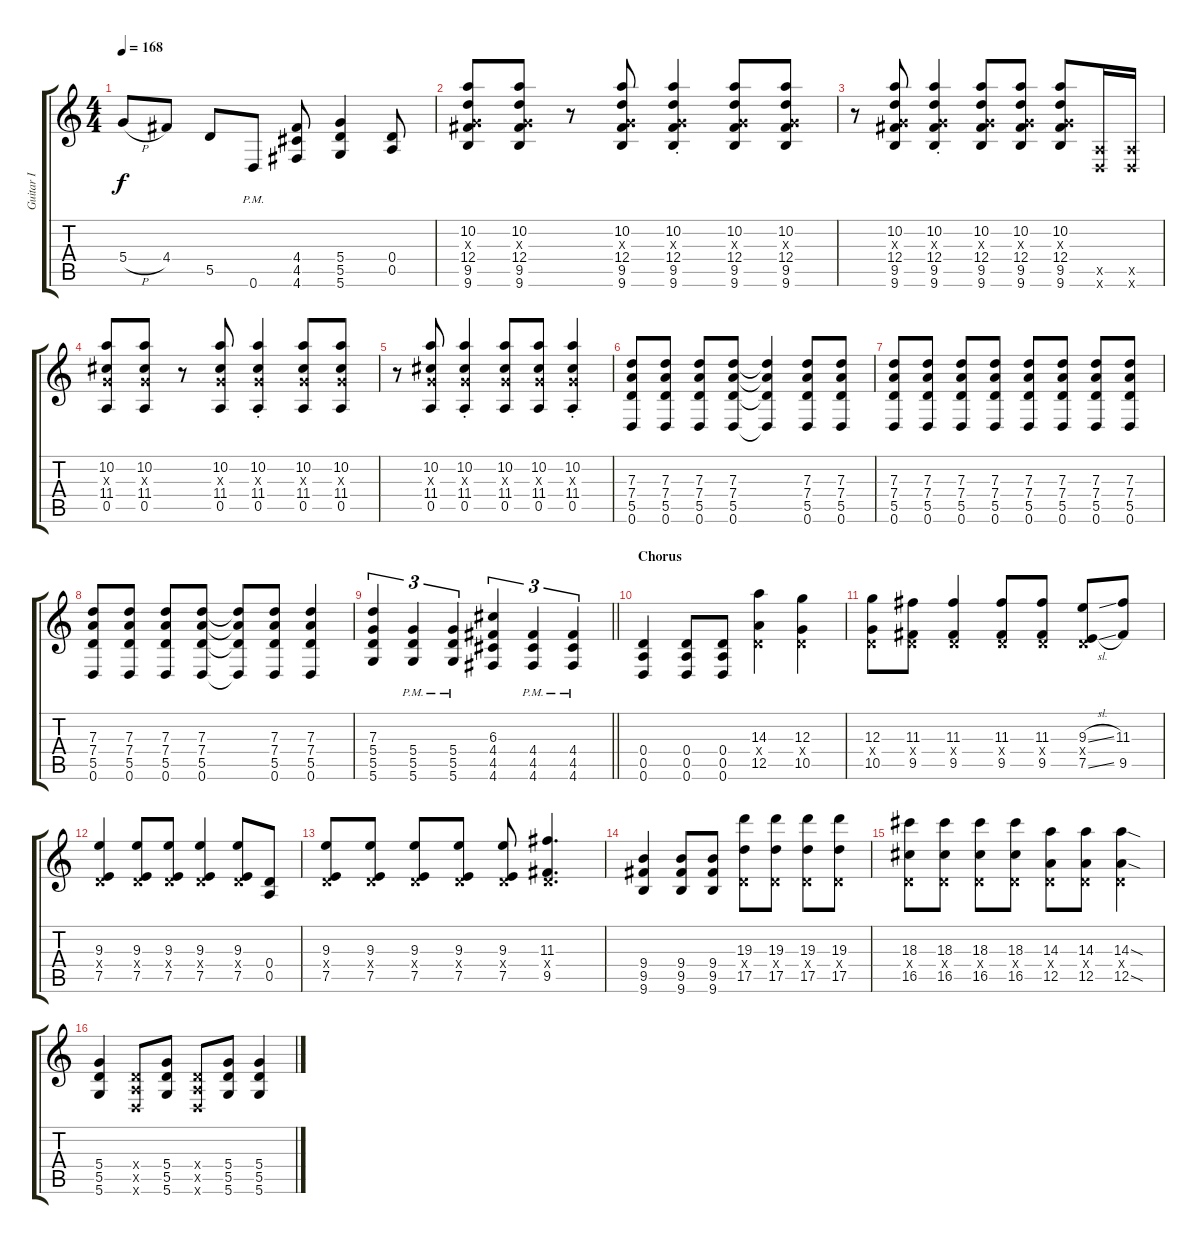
\track ("Guitar I" "Guitar I") {instrument overdrivenguitar}
\staff {score tabs}
\tuning (E4 B3 G3 D3 A2 D2) {hide}
\ts (4 4)
\tempo 168
\clef g2
\ks c
5.4{h}.8{dy f} 4.4.8 5.5.8 0.6{pm}.8 (4.4 4.5 4.6).8 (5.4 5.5 5.6).4 (0.4 0.5).8 |
(10.2 0.3{x} 12.4 9.5 9.6).8 (10.2 0.3{x} 12.4 9.5 9.6).8 r.8 (10.2 0.3{x} 12.4 9.5 9.6).8 (10.2{st} 0.3{x} 12.4{st} 9.5{st} 9.6{st}).4 (10.2 0.3{x} 12.4 9.5 9.6).8 (10.2 0.3{x} 12.4 9.5 9.6).8 |
r.8 (10.2 0.3{x} 12.4 9.5 9.6).8 (10.2{st} 0.3{x} 12.4{st} 9.5{st} 9.6{st}).4 (10.2 0.3{x} 12.4 9.5 9.6).8 (10.2 0.3{x} 12.4 9.5 9.6).8 (10.2 0.3{x} 12.4 9.5 9.6).8 (0.5{x} 0.6{x}).16 (0.5{x} 0.6{x}).16 |
(10.2 0.3{x} 11.4 0.5).8 (10.2 0.3{x} 11.4 0.5).8 r.8 (10.2 0.3{x} 11.4 0.5).8 (10.2{st} 0.3{x} 11.4{st} 0.5{st}).4 (10.2 0.3{x} 11.4 0.5).8 (10.2 0.3{x} 11.4 0.5).8 |
r.8 (10.2 0.3{x} 11.4 0.5).8 (10.2{st} 0.3{x} 11.4{st} 0.5{st}).4 (10.2 0.3{x} 11.4 0.5).8 (10.2 0.3{x} 11.4 0.5).8 (10.2{st} 0.3{x} 11.4{st} 0.5{st}).4 |
(7.3 7.4 5.5 0.6).8 (7.3 7.4 5.5 0.6).8 (7.3 7.4 5.5 0.6).8 (7.3 7.4 5.5 0.6).8 (7.3{t} 7.4{t} 5.5{t} 0.6{t}).4 (7.3 7.4 5.5 0.6).8 (7.3 7.4 5.5 0.6).8 |
(7.3 7.4 5.5 0.6).8 (7.3 7.4 5.5 0.6).8 (7.3 7.4 5.5 0.6).8 (7.3 7.4 5.5 0.6).8 (7.3 7.4 5.5 0.6).8 (7.3 7.4 5.5 0.6).8 (7.3 7.4 5.5 0.6).8 (7.3 7.4 5.5 0.6).8 |
(7.3 7.4 5.5 0.6).8 (7.3 7.4 5.5 0.6).8 (7.3 7.4 5.5 0.6).8 (7.3 7.4 5.5 0.6).8 (7.3{t} 7.4{t} 5.5{t} 0.6{t}).8 (7.3 7.4 5.5 0.6).8 (7.3 7.4 5.5 0.6).4 |
\barLineRight lightlight
(7.3 5.4 5.5 5.6).4{tu (3 2)} (5.4{pm} 5.5{pm} 5.6{pm}).4{tu (3 2)} (5.4{pm} 5.5{pm} 5.6{pm}).4{tu (3 2)} (6.3 4.4 4.5 4.6).4{tu (3 2)} (4.4{pm} 4.5{pm} 4.6{pm}).4{tu (3 2)} (4.4{pm} 4.5{pm} 4.6{pm}).4{tu (3 2)} |
\section ("" "Chorus")
(0.4 0.5 0.6).4 (0.4 0.5 0.6).8 (0.4 0.5 0.6).8 (14.3 0.4{x} 12.5).4 (12.3 0.4{x} 10.5).4 |
(12.3 0.4{x} 10.5).8 (11.3 0.4{x} 9.5).8 (11.3 0.4{x} 9.5).4 (11.3 0.4{x} 9.5).8 (11.3 0.4{x} 9.5).8 (9.3{sl} 0.4{x} 7.5{sl}).8 (11.3 9.5).8 |
(9.3 0.4{x} 7.5).4 (9.3 0.4{x} 7.5).8 (9.3 0.4{x} 7.5).8 (9.3 0.4{x} 7.5).4 (9.3 0.4{x} 7.5).8 (0.4 0.5).8 |
(9.3 0.4{x} 7.5).8 (9.3 0.4{x} 7.5).8 (9.3 0.4{x} 7.5).8 (9.3 0.4{x} 7.5).8 (9.3 0.4{x} 7.5).8 (11.3 0.4{x} 9.5).4{d} |
(9.4 9.5 9.6).4 (9.4 9.5 9.6).8 (9.4 9.5 9.6).8 (19.3 0.4{x} 17.5).8 (19.3 0.4{x} 17.5).8 (19.3 0.4{x} 17.5).8 (19.3 0.4{x} 17.5).8 |
(18.3 0.4{x} 16.5).8 (18.3 0.4{x} 16.5).8 (18.3 0.4{x} 16.5).8 (18.3 0.4{x} 16.5).8 (14.3 0.4{x} 12.5).8 (14.3 0.4{x} 12.5).8 (14.3{sod} 0.4{x} 12.5{sod}).4 |
(5.4 5.5 5.6).4 (0.4{x} 0.5{x} 0.6{x}).8 (5.4 5.5 5.6).8 (0.4{x} 0.5{x} 0.6{x}).8 (5.4 5.5 5.6).8 (5.4 5.5 5.6).4
